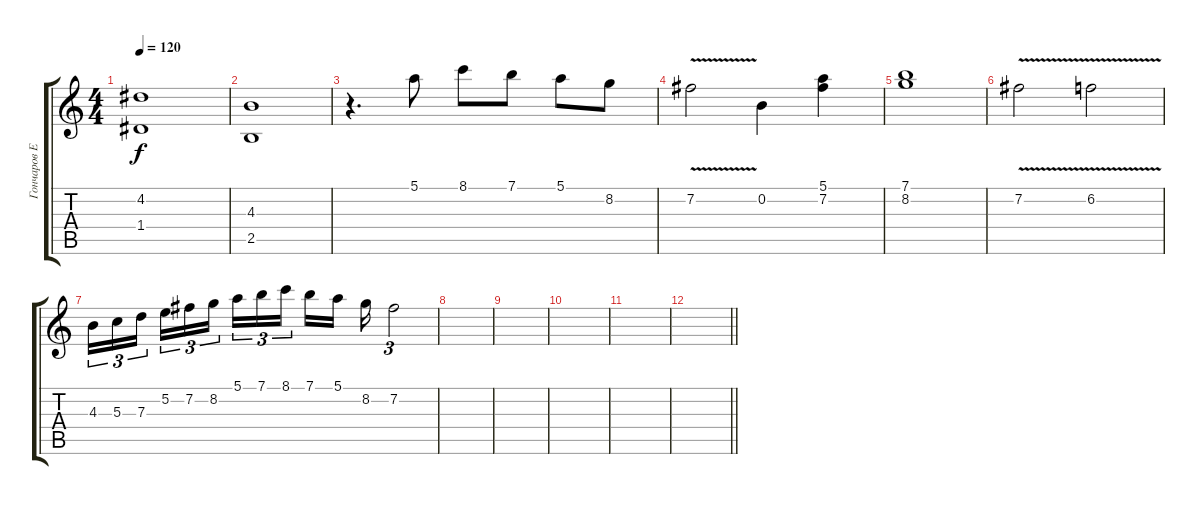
\track ("Гончаров Евгений" "Гончаров Е") {instrument overdrivenguitar}
\staff {score tabs}
\tuning (E4 B3 G3 D3 A2 E2) {hide}
\ts (4 4)
\tempo 120
\clef g2
\ks c
(4.2 1.4).1{dy f} |
(4.3 2.5).1 |
r.4{d} 5.1.8 8.1.8 7.1.8 5.1.8 8.2.8 |
7.2{v}.2 0.2.4 (5.1 7.2).4 |
(7.1 8.2).1 |
7.2{v}.2 6.2{v}.2 |
4.3.16{tu (3 2)} 5.3.16{tu (3 2)} 7.3.16{tu (3 2) beam splitsecondary} 5.2.16{tu (3 2)} 7.2.16{tu (3 2)} 8.2.16{tu (3 2)} 5.1.16{tu (3 2)} 7.1.16{tu (3 2)} 8.1.16{tu (3 2) beam splitsecondary} 7.1.16 5.1.16 8.2.16 7.2.2{tu (3 2)} |
|
|
|
|
\barLineRight lightlight
